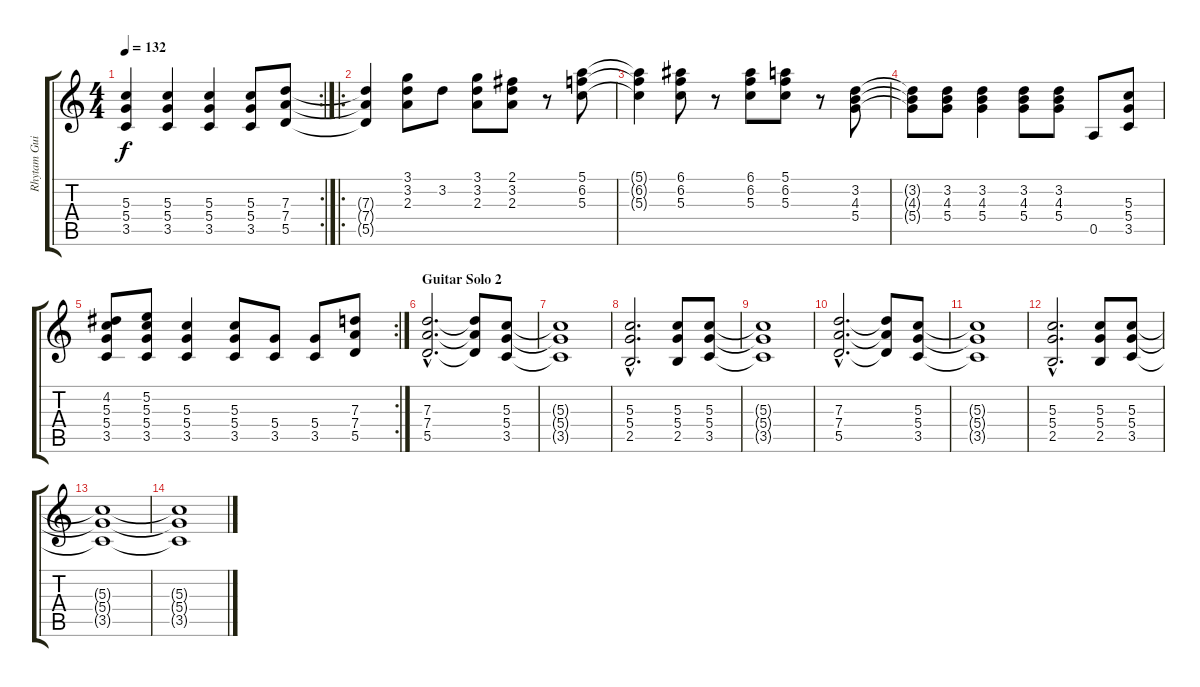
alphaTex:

\track ("Rhytam Guitar" "Rhytam Gui") {instrument overdrivenguitar}
\staff {score tabs}
\tuning (E4 B3 G3 D3 A2 E2) {hide}
\rc 2
\ts (4 4)
\tempo 132
\clef g2
\ks c
(5.3 5.4 3.5).4{dy f} (5.3 5.4 3.5).4 (5.3 5.4 3.5).4 (5.3 5.4 3.5).8 (7.3 7.4 5.5).8 |
\ro
(7.3{t} 7.4{t} 5.5{t}).4 (3.1 3.2 2.3).8 3.2.8 (3.1 3.2 2.3).8 (2.1 3.2 2.3).8 r.8 (5.1 6.2 5.3).8 |
(5.1{t} 6.2{t} 5.3{t}).4 (6.1 6.2 5.3).8 r.8 (6.1 6.2 5.3).8 (5.1 6.2 5.3).8 r.8 (3.2 4.3 5.4).8 |
(3.2{t} 4.3{t} 5.4{t}).8 (3.2 4.3 5.4).8 (3.2 4.3 5.4).4 (3.2 4.3 5.4).8 (3.2 4.3 5.4).8 0.5.8 (5.3 5.4 3.5).8 |
\rc 2
(4.2 5.3 5.4 3.5).8 (5.2 5.3 5.4 3.5).8 (5.3 5.4 3.5).4 (5.3 5.4 3.5).8 (5.4 3.5).8 (5.4 3.5).8 (7.3 7.4 5.5).8 |
\section ("" "Guitar Solo 2")
(7.3{hac} 7.4{hac} 5.5{hac}).2{d} (7.3{t} 7.4{t} 5.5{t}).8 (5.3 5.4 3.5).8 |
(5.3{t} 5.4{t} 3.5{t}).1 |
(5.3{hac} 5.4{hac} 2.5{hac}).2{d} (5.3 5.4 2.5).8 (5.3 5.4 3.5).8 |
(5.3{t} 5.4{t} 3.5{t}).1 |
(7.3{hac} 7.4{hac} 5.5{hac}).2{d} (7.3{t} 7.4{t} 5.5{t}).8 (5.3 5.4 3.5).8 |
(5.3{t} 5.4{t} 3.5{t}).1 |
(5.3{hac} 5.4{hac} 2.5{hac}).2{d} (5.3 5.4 2.5).8 (5.3 5.4 3.5).8 |
(5.3{t} 5.4{t} 3.5{t}).1 |
(5.3{t} 5.4{t} 3.5{t}).1
